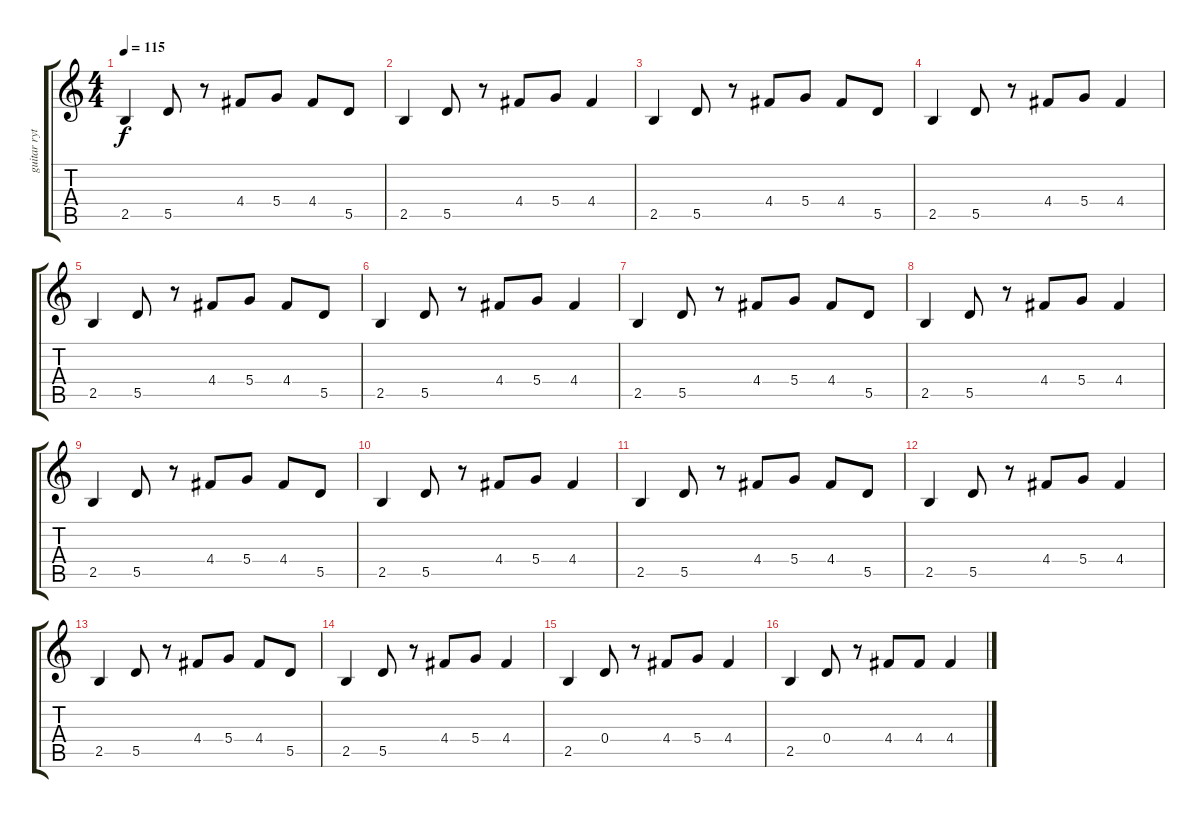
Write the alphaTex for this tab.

\track ("guitar rythme" "guitar ryt") {instrument acousticguitarsteel}
\staff {score tabs}
\tuning (E4 B3 G3 D3 A2 E2) {hide}
\ts (4 4)
\tempo 115
\clef g2
\ks c
2.5.4{dy f} 5.5.8 r.8 4.4.8 5.4.8 4.4.8 5.5.8 |
2.5.4 5.5.8 r.8 4.4.8 5.4.8 4.4.4 |
2.5.4 5.5.8 r.8 4.4.8 5.4.8 4.4.8 5.5.8 |
2.5.4 5.5.8 r.8 4.4.8 5.4.8 4.4.4 |
2.5.4 5.5.8 r.8 4.4.8 5.4.8 4.4.8 5.5.8 |
2.5.4 5.5.8 r.8 4.4.8 5.4.8 4.4.4 |
2.5.4 5.5.8 r.8 4.4.8 5.4.8 4.4.8 5.5.8 |
2.5.4 5.5.8 r.8 4.4.8 5.4.8 4.4.4 |
2.5.4 5.5.8 r.8 4.4.8 5.4.8 4.4.8 5.5.8 |
2.5.4 5.5.8 r.8 4.4.8 5.4.8 4.4.4 |
2.5.4 5.5.8 r.8 4.4.8 5.4.8 4.4.8 5.5.8 |
2.5.4 5.5.8 r.8 4.4.8 5.4.8 4.4.4 |
2.5.4 5.5.8 r.8 4.4.8 5.4.8 4.4.8 5.5.8 |
2.5.4 5.5.8 r.8 4.4.8 5.4.8 4.4.4 |
2.5.4 0.4.8 r.8 4.4.8 5.4.8 4.4.4 |
2.5.4 0.4.8 r.8 4.4.8 4.4.8 4.4.4
